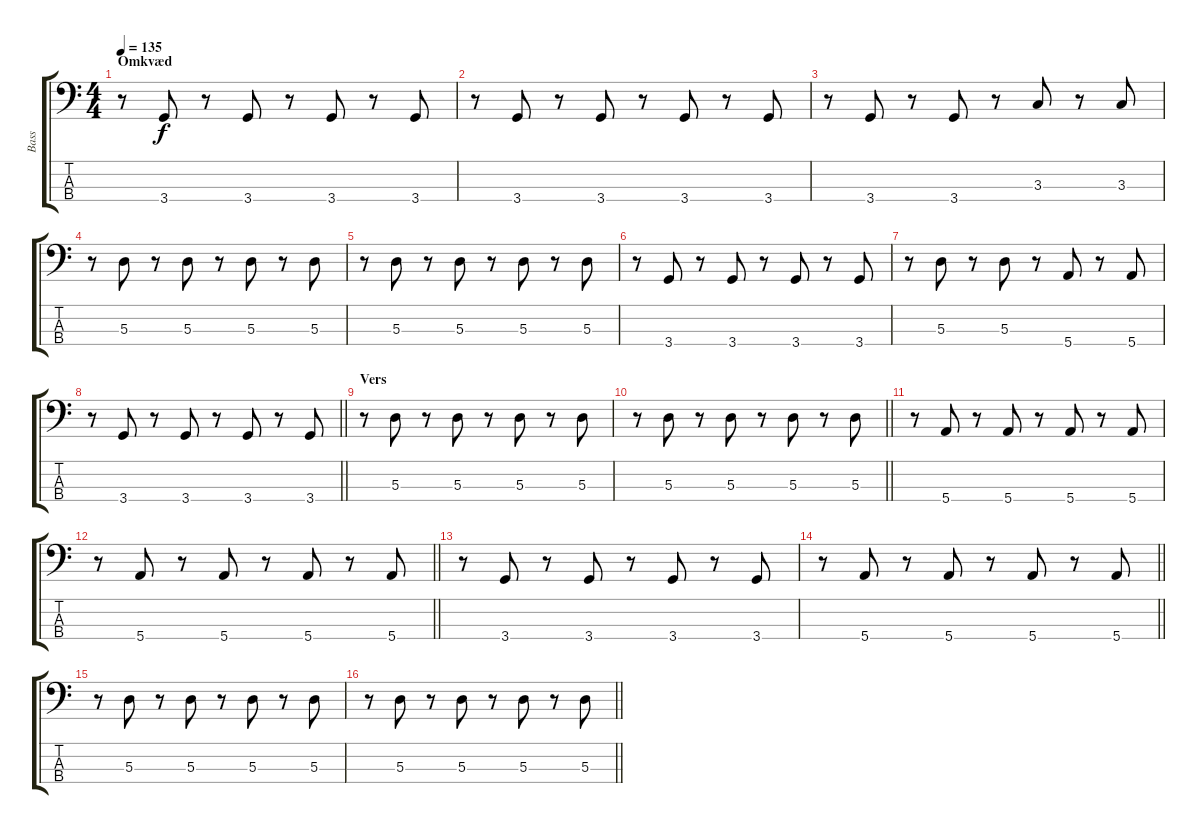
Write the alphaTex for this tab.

\track ("Bass" "Bass") {instrument synthbass2}
\staff {score tabs}
\tuning (G2 D2 A1 E1) {hide}
\ts (4 4)
\section ("" "Omkvæd")
\tempo 135
\clef f4
\ks c
r.8{dy f} 3.4.8 r.8 3.4.8 r.8 3.4.8 r.8 3.4.8 |
r.8 3.4.8 r.8 3.4.8 r.8 3.4.8 r.8 3.4.8 |
r.8 3.4.8 r.8 3.4.8 r.8 3.3.8 r.8 3.3.8 |
r.8 5.3.8 r.8 5.3.8 r.8 5.3.8 r.8 5.3.8 |
r.8 5.3.8 r.8 5.3.8 r.8 5.3.8 r.8 5.3.8 |
r.8 3.4.8 r.8 3.4.8 r.8 3.4.8 r.8 3.4.8 |
r.8 5.3.8 r.8 5.3.8 r.8 5.4.8 r.8 5.4.8 |
\barLineRight lightlight
r.8 3.4.8 r.8 3.4.8 r.8 3.4.8 r.8 3.4.8 |
\section ("" "Vers")
r.8 5.3.8 r.8 5.3.8 r.8 5.3.8 r.8 5.3.8 |
\barLineRight lightlight
r.8 5.3.8 r.8 5.3.8 r.8 5.3.8 r.8 5.3.8 |
r.8 5.4.8 r.8 5.4.8 r.8 5.4.8 r.8 5.4.8 |
\barLineRight lightlight
r.8 5.4.8 r.8 5.4.8 r.8 5.4.8 r.8 5.4.8 |
r.8 3.4.8 r.8 3.4.8 r.8 3.4.8 r.8 3.4.8 |
\barLineRight lightlight
r.8 5.4.8 r.8 5.4.8 r.8 5.4.8 r.8 5.4.8 |
r.8 5.3.8 r.8 5.3.8 r.8 5.3.8 r.8 5.3.8 |
\barLineRight lightlight
r.8 5.3.8 r.8 5.3.8 r.8 5.3.8 r.8 5.3.8
